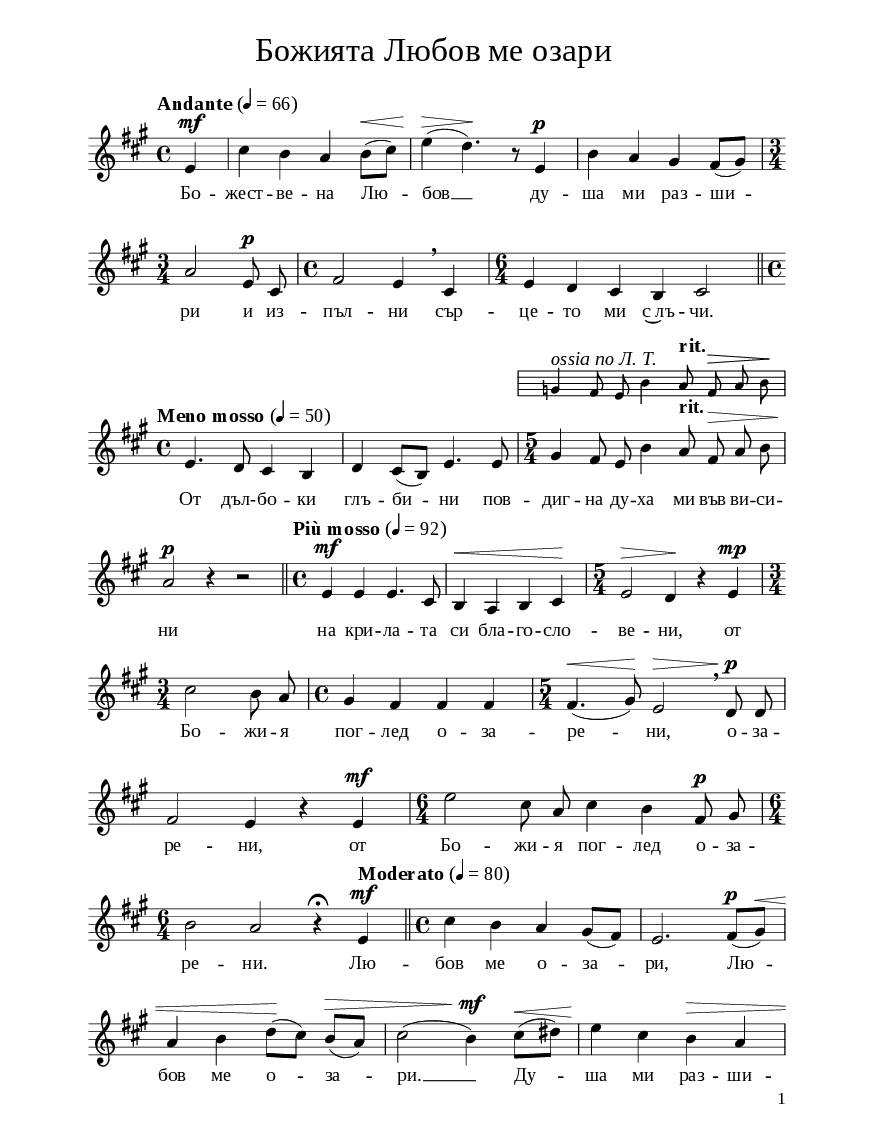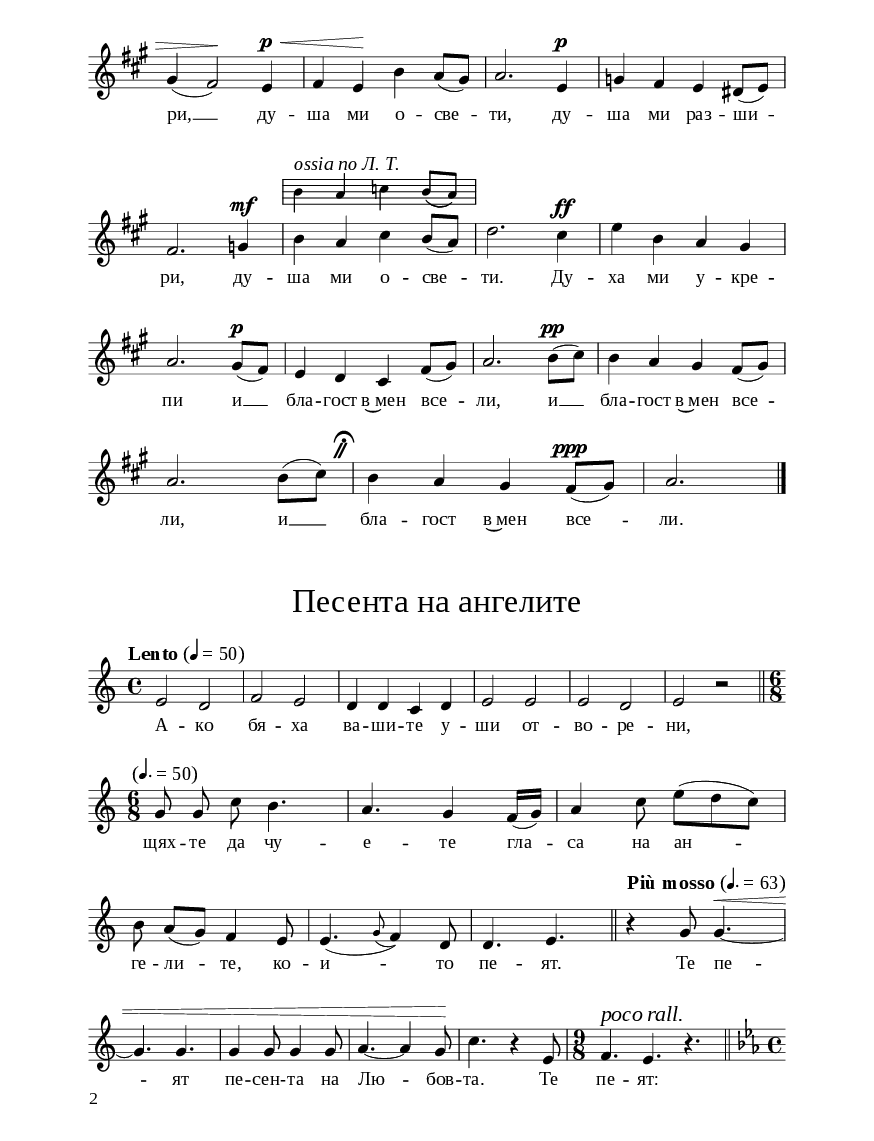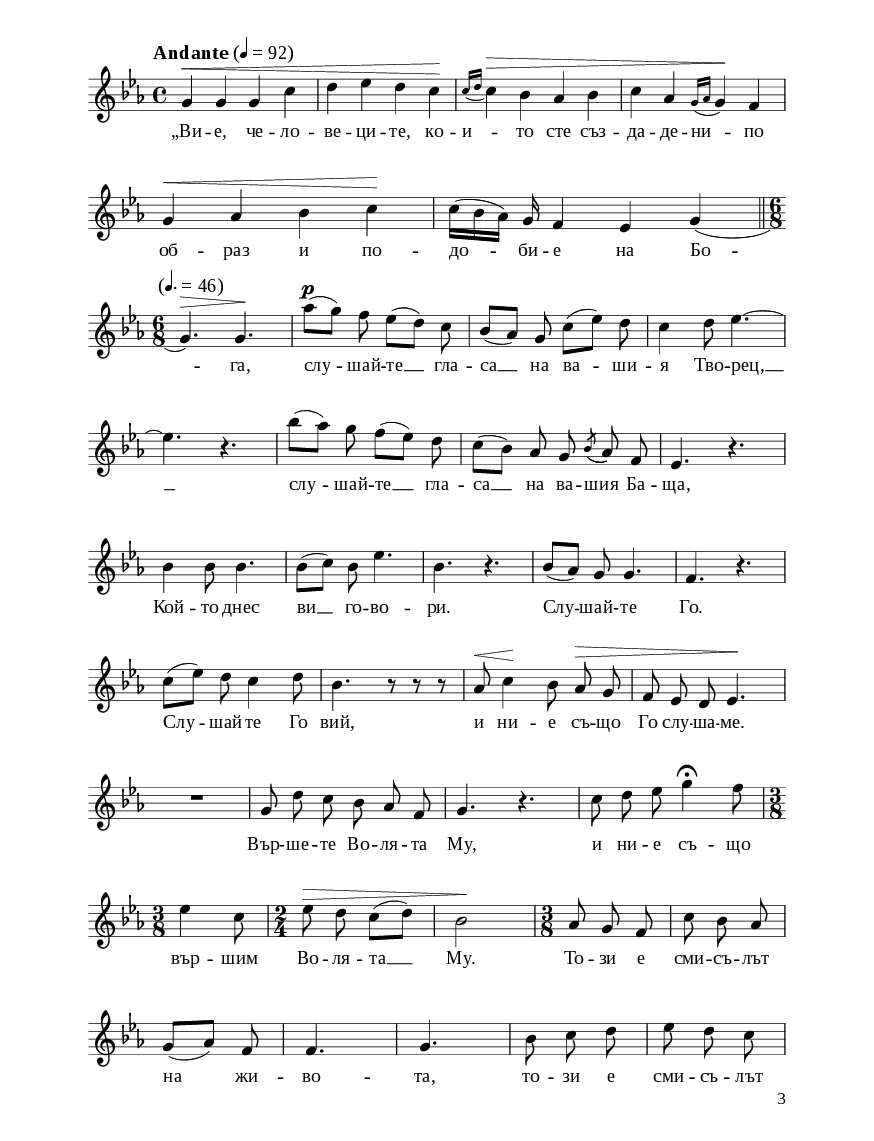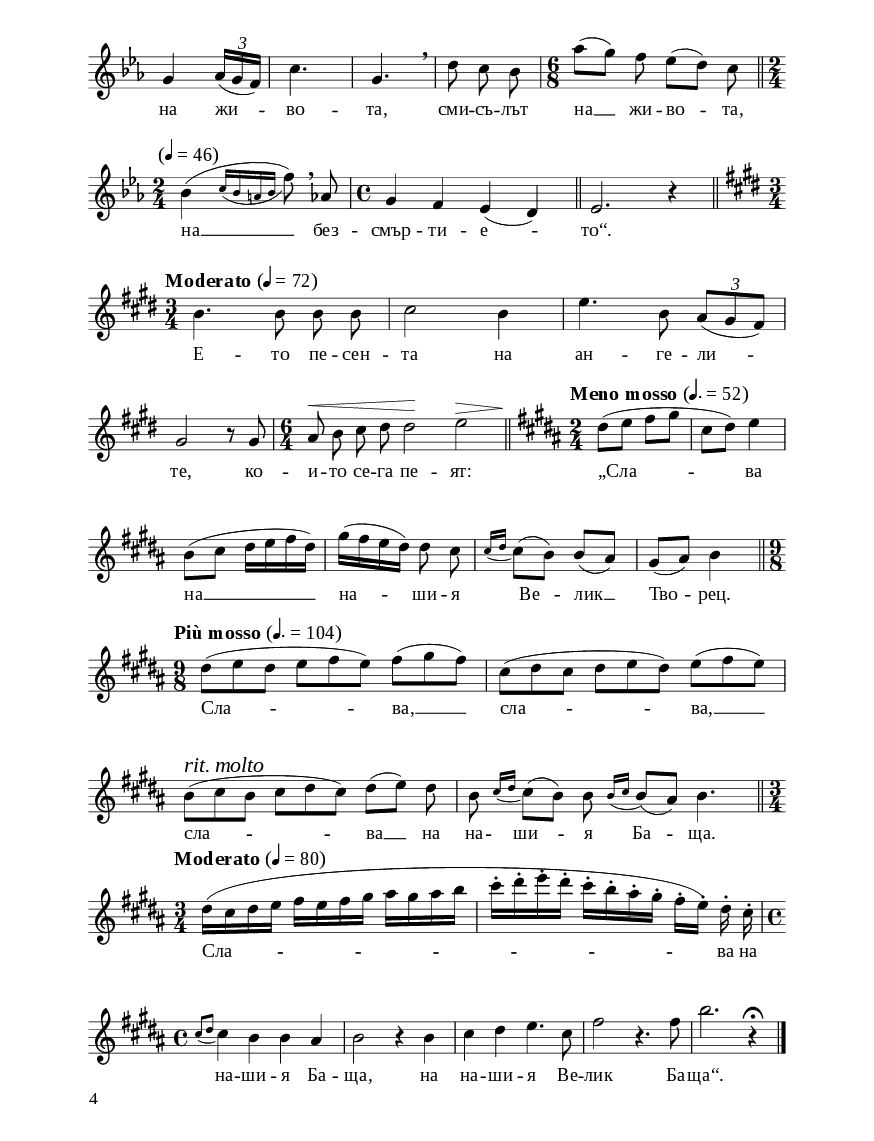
\version "2.24.4"

% include paper part and global functions
\include "include/globals.ily"

\bookpart {
  \label #'ref206
  \tocItem \markup "Божията Любов ме озари"
  \include "include/bookpart-paper.ily"
  \score {
    \layout {
      indent = 0.0\cm % remove first line indentation
      ragged-last = ##f % do spread last line to fill the whole space
      \override Staff.BarLine.thick-thickness = #4 %make the end and repeat bars thiner
      \override Score.VoltaBracket.font-size = #-1.7 % make the repeat number fontsize smaller


      \context {
        \Score
        \omit BarNumber %remove bar numbers
        \override MetronomeMark.font-size = #1.5 % increase the tempo fontsize
        \override TupletNumber.font-size = #0.4 % increase the triol number

      } % context

      \context {
        % change staff size
        \Staff
        \override StaffSymbol.thickness = #0.5
        \override BarLine.hair-thickness = #1
        %\override StaffSymbol.ledger-line-thickness = #'(0 . 0)
      }

      \context {
        % adjust space between staff and lyrics and between the two lyric lines
        \Lyrics
        \override VerticalAxisGroup.nonstaff-relatedstaff-spacing = #'((padding . 1))
        \override VerticalAxisGroup.nonstaff-nonstaff-spacing = #'((minimum-distance . 2))
        includeGraceNotes = ##t
      }
    } % layout

    \new Staff = main \absolute {
      \clef treble
      \key a \major
      \time 4/4
      \tempoFunc "Andante" 4 "66"
      \autoBeamOff
      \partial 4
      e'4 ^\mf  | % 2
      cis''4  b'4  a'4  b'8 ( [ ^\<
      cis''8 ) ] | % 3
      e''4 ( ^\! ^\>  d''4. ) \! r8  e'4^\p | % 4
      b'4  a'4  gis'4  fis'8 ( [
      gis'8 ) ] \break| % 5
      \time 3/4  | % 5
      a'2  e'8  ^\p  cis'8   | % 6
      \time 4/4  | % 6
      fis'2  e'4   \breathe cis'4 | % 7
      \time 6/4  | % 7
      e'4  d'4  cis'4  b4  cis'2 \bar
      "||"
      \time 4/4  \break | % 8
      | % 8
      \tempoFunc "Meno mosso" 4 "50"
      e'4.  d'8  cis'4  b4 | % 9
      d'4  cis'8 ( [  b8 ) ]  e'4.  e'8 |
      \time 5/4  |
      <<
        {
          gis'4 fis'8 e'8 b'4 \tempo "rit." a'8 fis'8 ^\> a'8  b'8 \break |
        }

        \new Staff \with {
          \override VerticalAxisGroup.default-staff-staff-spacing =
          #'((basic-distance . 9.5)
             (padding . -10))
          \remove "Time_signature_engraver"
          alignAboveContext = #"main"
          fontSize = #-1.5
          \override StaffSymbol.staff-space = #(magstep -2)
          \override StaffSymbol.thickness = #(magstep -2)
          firstClef = ##f
        }
        {  \time 5/4  \autoBeamOff g'!4^\markup { \large \italic "ossia по Л. Т." } f'8 e'8 b'4 a'8_\markup { \large \bold "rit." } f'8 ^\> a'8  b'8^\!  \break |  }
      >>

      a'2 ^\! ^\p r4 r2 \bar "||"
      \time 4/4   | % 12
      \tempoFunc "Più mosso" 4 "92" e'4 ^\mf

      e'4
      e'4.   cis'8 | % 13
      b4 ^\<  a4  b4  cis'4 ^\!  | % 14
      \time 5/4  | % 14
      e'2 ^\>  d'4 ^\! r4  e'4 ^\mp \break | % 15
      \time 3/4  | % 15
      cis''2  b'8   a'8  | % 16
      \time 4/4  | % 16
      gis'4  fis'4  fis'4  fis'4 | % 17
      \time 5/4  | % 17
      fis'4. ( ^\<  gis'8 ) ^\!  e'2 ^\> \breathe d'8
      ^\!  ^\p  d'8 \break | % 18
      fis'2  e'4 r4  e'4 ^\mf | % 19
      \time 6/4  | % 19
      e''2  cis''8   a'8   cis''4
      b'4  fis'8  ^\p  gis'8 | \time 6/4 \break

      b'2  a'2 r4 ^\fermata
      \tempoFunc "Moderato" 4 "80"
      e'4
      ^\mf | % 21
      \time 4/4  | \bar "||" % 21
      cis''4  b'4  a'4  gis'8 ( [
      fis'8 ) ]  | % 22
      e'2.  fis'8 ( [ ^\p  gis'8 ) ] ^\< \break | % 23
      a'4  b'4  d''8 ( [ ^\!  cis''8 )
      ]  b'8 ( [ ^\>  a'8 ) ] | % 24
      cis''2 (  b'4 ) ^\! ^\mf  cis''8 ( [ ^\<
      dis''8 ) ] | % 25
      e''4 ^\!  cis''4  b'4 ^\>  a'4 |\break % 26
      gis'4 (  fis'2 ) ^\!  e'4 ^\p ^\<  | % 27
      fis'4  e'4 ^\! b'4  a'8 ( [
      gis'8 ) ] | % 28
      a'2.  e'4 ^\p | % 29
      g'4  fis'4  e'4  dis'8 ( [  e'8
      ) ] | \break
      fis'2.  g'4 ^\mf  | % 31

      <<
        {

          b'4  a'4  cis''4  b'8 ( [  a'8 ])
        }

        \new Staff \with {
          \override VerticalAxisGroup.default-staff-staff-spacing =
          #'((basic-distance . 6.5)
             (padding . -10))
          \remove "Time_signature_engraver"
          alignAboveContext = #"main"
          fontSize = #-1.5
          \override StaffSymbol.staff-space = #(magstep -2)
          \override StaffSymbol.thickness = #(magstep -2)
          firstClef = ##f
        }
        {  b'4^\markup { \large \italic "ossia по Л. Т."}  a'4  c''!4  b'8 ( [  a'8 ])  }
      >>


      | % 32


      d''2.  cis''4 ^\ff  | % 33
      e''4  b'4  a'4  gis'4 | \break % 34
      a'2.  gis'8 ( [ ^\p  fis'8 ) ]  | % 35
      e'4  d'4  cis'4  fis'8 ( [  gis'8
      ) ] | % 36
      a'2.  b'8 ( [ ^\pp  cis''8 ) ]
      | % 37
      b'4  a'4  gis'4  fis'8 ( [
      gis'8 ) ] | \break % 38
      a'2.  b'8 ( [  cis''8 ) ]
      ^\markup {
        \override #'(baseline-skip . 1.2)
        \column {
          \line { "   " \musicglyph #"scripts.ufermata"}
          \line { "   " \musicglyph #"scripts.caesura.straight" }
        }
      }
      | % 39
      b'4  a'4  gis'4  fis'8 ( [ ^\ppp
      gis'8 ) ] |
      a'2. \bar "|."
    }

    \addlyrics {
      Бо -- жест -- ве -- на Лю -- бов __
      ду -- ша ми раз -- ши -- ри
      и из -- пъл -- ни сър -- це -- то
      ми с~лъ -- чи. От "дъл-" -- бо -- ки
      глъ -- би -- ни пов -- диг -- на
      ду -- ха ми във ви -- си -- ни на
      кри -- ла -- та си бла -- го -- сло
      -- ве -- ни, от Бо -- жи -- я пог --
      лед о -- за -- ре -- ни, о -- за
      -- ре -- ни, от Бо -- жи -- я пог --
      лед о -- за -- ре -- ни. Лю -- бов
      ме о -- за -- ри, Лю -- бов
      ме о -- за -- ри. __ Ду --
      ша ми раз -- ши -- ри,  __ ду --
      ша ми о -- све  -- ти, ду -- ша
      ми раз -- ши  -- ри, ду -- ша ми
      о -- све -- ти. Ду -- ха ми у --
      кре -- пи и __  бла -- гост в~мен
      все -- ли, и __ бла -- гост
      в~мен все -- ли, и __ бла --
      гост в~мен все -- ли.}

      \header {
        title = \titleFunc #'ref_desc_14 "Божията Любов ме озари " " Božijata Ljubov me ozari"
      }

      \midi{}

    } % score

    \markup \vspace #2

    \label #'ref207
    \tocItem \markup "Песента на ангелите "
    \include "include/bookpart-paper.ily"
    \score {
      \layout {
        indent = 0.0\cm % remove first line indentation
        ragged-last = ##f % do spread last line to fill the whole space
        \override Staff.BarLine.thick-thickness = #4 %make the end and repeat bars thiner
        \override Score.VoltaBracket.font-size = #-1.7 % make the repeat number fontsize smaller


        \context {
          \Score
          \omit BarNumber %remove bar numbers
          \override MetronomeMark.font-size = #1.5 % increase the tempo fontsize
          \override TupletNumber.font-size = #0.4 % increase the triol number

        } % context

        \context {
          % change staff size
          \Staff
          \override StaffSymbol.thickness = #0.5
          \override BarLine.hair-thickness = #1
          %\override StaffSymbol.ledger-line-thickness = #'(0 . 0)
        }

        \context {
          % adjust space between staff and lyrics and between the two lyric lines
          \Lyrics
          \override VerticalAxisGroup.nonstaff-relatedstaff-spacing = #'((padding . 1))
          \override VerticalAxisGroup.nonstaff-nonstaff-spacing = #'((minimum-distance . 2))
          includeGraceNotes = ##t
        }
      } % layout

      \new Voice \absolute {
        \clef treble
        \key c \major
        \time 4/4
        \tempoFunc "Lento" 4 "50"
        \autoBeamOff
        \override Hairpin.to-barline = ##f
        \override Hairpin.after-line-breaking = ##t
        e'2  d'2 |  f'2  e'2 | % 2
        d'4  d'4  c'4  d'4 |  e'2
        e'2 | % 3
        e'2  d'2 | e'2 r2 | \break % 4
        \time 6/8  | \bar"||" % 4
        \tempoFunc "" 4. "50"
        g'8  g'8 c''8 b'4.  | % 5
        a'4.  g'4  f'16 ( [  g'16 ) ] | % 6
        a'4 c''8 e''8 ( [ d''8
        c''8 ) ] |\break  % 7
        b'8  a'8 ( [  g'8 ) ]  f'4  e'8
        | % 8
        e'4. ( \appoggiatura {  g'8 }  f'4 )
        d'8 | % 9
        d'4.  e'4. \bar"||" |
        \tempoFunc "Più mosso" 4. "63"
        r4  g'8
        g'4. ~ ^\< |  \break % 11
        g'4.  g'4. | % 12
        g'4  g'8  g'4  g'8 | % 13
        a'4. ~  a'4  g'8 _\!  | % 14
        c''4.  r4  e'8 |  % 15
        \time 9/8  | % 15
        f'4. ^\markup{ \huge \italic {poco rall.} }  e'4. r4. \bar
        "||" \break
        \key es \major \time 4/4 | % 16
        \tempoFunc "Andante" 4 "92"
        g'4 ^\<  g'4  g'4 c''4 | d''4
        es''4 d''4 c''4 ^\! | % 17
        \grace {  c''16 ( [  d''16 ] } c''4 ) ^\>
        bes'4  as'4 bes'4 | c''4
        as'4 \grace {  g'16 ( [  as'16 ] }  g'4 )
        ^\! f'4 | \break % 18
        g'4 ^\<  as'4 bes'4 c''4  ^\!
        c''16 ( [ bes'16  as'16 )  ] g'16
        f'4  es'4  g'4 (\bar "||"
        \break | % 19
        \time 6/8  | % 19
        \tempoFunc "" 4. "46"
        g'4. ^\> ) g'4.  ^\! |
        as''8 ( [ ^\p g''8 ) ] f''8
        es''8 ( [ d''8 ) ] c''8 | % 21
        bes'8 ( [  as'8 ) ]  g'8 c''8 ( [
        es''8 ) ] d''8 | % 22
        c''4 d''8 es''4. ~ \break | % 23
        es''4. r4. | % 24
        bes''8 ( [ as''8 ) ] g''8
        f''8 ( [ es''8 ) ] d''8 | % 25
        c''8 ( [ bes'8 ) ]  as'8  g'8
        \acciaccatura {  bes'8 ( }  as'8 )  f'8 | % 26
        es'4. r4. \break | % 27
        bes'4 bes'8 bes'4. | % 28
        bes'8 ( [ c''8 ) ] bes'8
        es''4. | % 29
        bes'4. r4. |
        bes'8 ( [  as'8 ) ]  g'8  g'4. | % 31
        f'4. r4. \break| % 32
        c''8 ( [ es''8 ) ] d''8 c''4
        d''8 | % 33
        bes'4. r8 r8 r8 | as'8 ^\<  % 34
        c''4 ^\! bes'8  as'8 ^\>  g'8 |
        f'8 es'8   d'8
        es'4. ^\! \break | % 36
        R2. | % 37
        g'8 d''8 c''8 bes'8
        as'8  f'8 | % 38
        g'4. r4. | % 39
        c''8 d''8 es''8 g''4
        ^\fermata f''8 \break |
        \time 3/8  |
        es''4 c''8 | % 41
        \time 2/4  | % 41
        es''8 ^\> d''8 c''8 ( [ d''8
        ) ] | % 42
        bes'2 ^\! | % 43
        \time 3/8  | % 43
        as'8  g'8  f'8 | % 44
        c''8 bes'8  as'8 \break | % 45
        g'8 ( [  as'8 ) ]  f'8 | % 46
        f'4. | % 47
        g'4. | % 48
        bes'8 c''8 d''8 | % 49
        es''8 d''8 c''8 \break |
        g'4 \once \omit TupletBracket
        \times 2/3  {
          as'16 ( [  g'16  f'16 ) ]
        }
        | % 51
        c''4. | % 52
        g'4.  \breathe | % 53
        d''8 c''8 bes'8 | % 54
        \time 6/8  | % 54
        as''8 ( [ g''8 ) ] f''8 es''8
        ( [ d''8 ) ] c''8 \bar "||"
        \break | % 55
        \time 2/4  | % 55
        \tempoFunc "" 4 "46" | % 55
        bes'4 ( \acciaccatura {
          c''16 [bes'16 a'16
          bes'16 ]
        }
        f''8 )  \breathe as'8  | % 56
        \time 4/4  | % 56
        g'4  f'4  es'4 (  d'4 ) \bar "||"
        es'2. r4 \bar "||"
        \break | % 58
        \once \override Staff.KeyCancellation.break-visibility = #all-invisible
        \key e \major \time 3/4 | % 58
        \tempoFunc "Moderato" 4 "72"
        b'4. b'8 b'8 b'8 | % 59
        cis''2 b'4 |
        e''4. b'8 \once \omit TupletBracket
        \times 2/3  {
          a'8 ( [  gis'8  fis'8 ) ]
        }
        | \break % 61
        gis'2 r8  gis'8 | % 62
        \time 6/4  | % 62
        a'8 ^\< b'8 cis''8 dis''8
        dis''2 ^\!
        \once \override Hairpin.to-barline = ##t
        e''2 ^\> \bar "||"
        \key b \major \time 2/4 | % 63
        \tempoFunc "Meno mosso" 4. "52"
        dis''8 ( [ _\! e''8 ] fis''8 [
        gis''8 ] | % 64
        cis''8 [ dis''8 ) ] e''4 | \break % 65
        b'8 ( [ cis''8 ] dis''16 [
        e''16 fis''16 dis''16 ) ]  | % 66
        gis''16 ( [ fis''16 e''16
        dis''16 ) ] dis''8 cis''8 | % 67
        \grace {  cis''16 ( [  dis''16 ] } cis''8 )
        ( [ b'8 ) ]  b'8 ( [  ais'8 ) ] | % 68
        gis'8 ( [  ais'8 ) ] b'4 \bar "||" \break
        \time 9/8  | % 69
        \tempoFunc "Più mosso" 4. "104"
        dis''8 ( [  e''8
        dis''8 ] e''8 [
        fis''8 e''8 ) ] fis''8 ( [ gis''8
        fis''8 ) ]  |
        cis''8 ( [ dis''8 cis''8 ]
        dis''8 [ e''8 dis''8 ) ] e''8 ( [
        fis''8 e''8 ) ] | \break % 71
        b'8 ( [ ^\markup{ \huge \italic {rit. molto} } cis''8
        b'8 ] cis''8 [ dis''8 cis''8
        ) ] dis''8 (  [e''8] ) dis''8  | % 72

        b'8  \acciaccatura { cis''16  [  dis''16 ] }
        cis''8 [( b'8 )]

        b'8  \acciaccatura { b'16 [  cis''16 ] }
        b'8 [( ais'8 )]

        b'4. \break | % 73
        \time 3/4  | \bar "||" % 73
        \tempoFunc "Moderato" 4 "80"
        \once \override Slur.positions = #'(1.5 . 2.6) dis''16 ( [ cis''16 dis''16
        e''16 ] fis''16 [ e''16 fis''16
        gis''16 ] ais''16 [ gis''16
        ais''16 b''16  ] | cis'''16  -. [
        dis'''16 -. e'''16 -. dis'''16 -. ]
        cis'''16 -. [ b''16 -. ais''16 -.
        gis''16  -. ] fis''16 -. [e''16] )
        -. dis''16 -. cis''16 -. | \break
        \time 4/4
        \acciaccatura {  cis''8 [  dis''8 ] } cis''4
        b'4 b'4 ais'4  |
        b'2 r4 b'4 | cis''4 dis''4 e''4. cis''8
        |

        fis''2  r4. fis''8 | b''2. r4 \fermata \bar "|."
      }

      \addlyrics {
        А
        -- ко бя -- ха ва -- ши -- те у -- ши
        от -- во -- ре -- ни, щях -- те да
        чу -- е -- те гла -- са на ан
        --  ге -- ли -- те, ко -- и
        --  то пе -- ят. Те пе --
        ят пе -- "сен-" -- та на Лю -- бов
        -- та. Те пе -- ят: „Ви -- е, че --
        ло -- ве -- ци -- те, ко -- и --
        то сте съз -- да -- де -- ни --
        по об -- раз и по -- до --
        би -- е на Бо -- га, слу -- шай
        -- те __  гла -- са __  на ва --
        ши -- я Тво -- рец, __ слу --
        шай -- те __  гла -- са __  на ва
        -- шия Ба -- ща, Кой -- то днес
        ви __  го -- во -- ри. Слу -- "шай-"
        -- те Го. Слу -- шай -- те Го
        вий, и ни -- е съ -- що Го слу --
        ша -- ме. "Вър-" -- ше -- те Во -- ля --
        та Му, и ни -- е съ -- що вър --
        шим Во -- ля -- та __  Му. То -- зи
        е сми -- съ -- лът на  жи -- во
        -- та, то -- зи е сми -- съ -- лът
        на жи --  во -- та, сми -- съ
        -- лът на __ жи -- во -- та, на __
        без -- смър -- ти
        -- е -- то“. Е -- то пе -- сен --
        та на ан -- ге -- ли  --  те,
        ко -- и -- то се -- га пе -- ят:
        „Сла --     ва на __
        на --
        ши -- я "       Ве" -- лик __
        Тво -- рец. Сла --
        ва, __  сла --
        ва, __  сла --
        ва __ на на   -- "    ши" --
        я "     Ба" -- ща. Сла -- ва на  "    на" -- ши -- я Ба
        -- ща, на на -- ши -- я Ве -- лик Ба -- ща“.}

        \header {
          title = \titleFunc #'ref_desc_19 "Песента на ангелите" "Pesenta na angelite"
        }

        \midi{}

      } % score



    } % bookpart

    % Più mosso
    %
